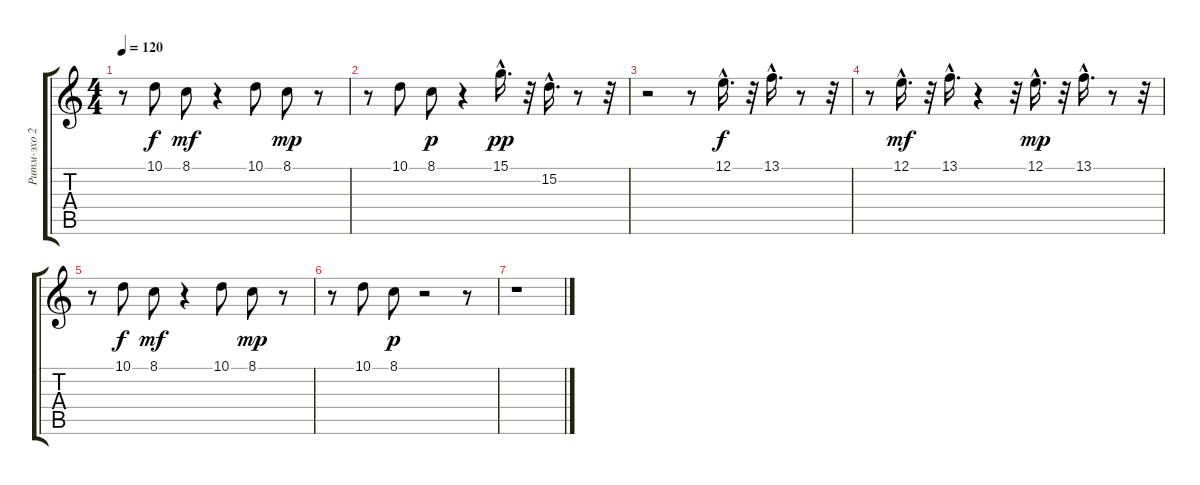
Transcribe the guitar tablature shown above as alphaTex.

\track ("Ритм-эхо 2" "Ритм-эхо 2") {instrument brightacousticpiano}
\staff {score tabs}
\tuning (E4 B3 G3 D3 A2 E2) {hide}
\ts (4 4)
\tempo 120
\clef g2
\ks c
r.8{dy mp} 10.1.8{dy f} 8.1.8{dy mf} r.4 10.1.8 8.1.8{dy mp} r.8 |
r.8 10.1.8 8.1.8{dy p} r.4 15.1{hac}.16{d dy pp} r.32 15.2{hac}.16{d} r.8 r.32 |
r.2 r.8 12.1{hac}.16{d dy f} r.32 13.1{hac}.16{d} r.8 r.32 |
r.8 12.1{hac}.16{d dy mf} r.32 13.1{hac}.16{d} r.4 r.32 12.1{hac}.16{d dy mp} r.32 13.1{hac}.16{d} r.8 r.32 |
r.8 10.1.8{dy f} 8.1.8{dy mf} r.4 10.1.8 8.1.8{dy mp} r.8 |
r.8 10.1.8 8.1.8{dy p} r.2 r.8 |
r.1
